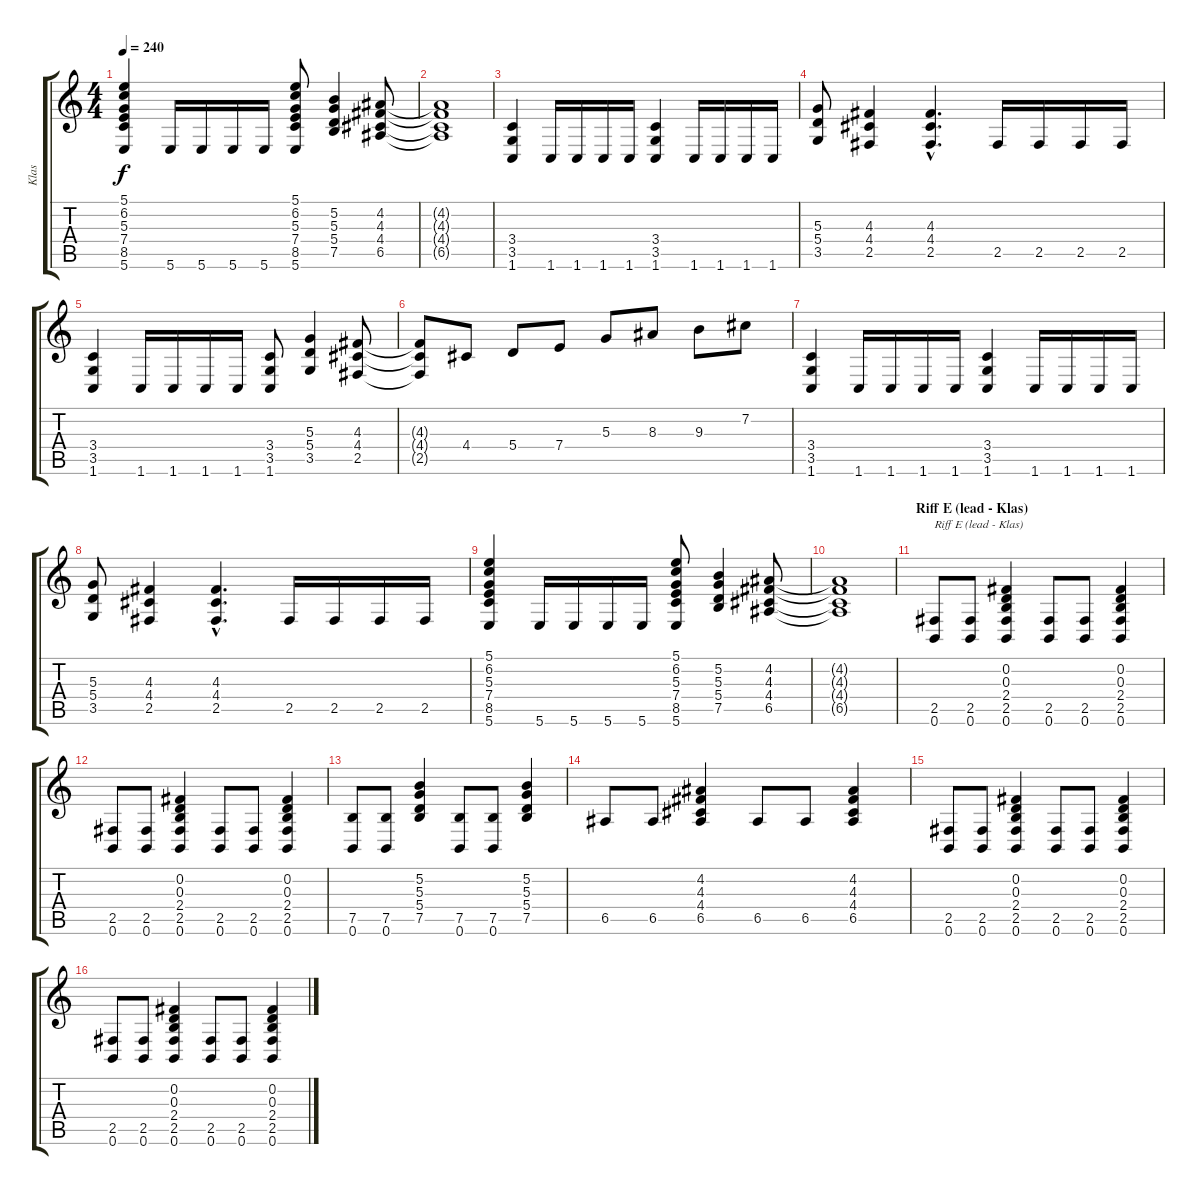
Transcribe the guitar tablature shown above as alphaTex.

\track ("Klas" "Klas") {instrument distortionguitar}
\staff {score tabs}
\tuning (B3 Gb3 D3 A2 E2 B1) {hide}
\ts (4 4)
\tempo 240
\clef g2
\ks c
(5.1 6.2 5.3 7.4 8.5 5.6).4{dy f} 5.6.16 5.6.16 5.6.16 5.6.16 (5.1 6.2 5.3 7.4 8.5 5.6).8 (5.2 5.3 5.4 7.5).4 (4.2 4.3 4.4 6.5).8 |
(4.2{t} 4.3{t} 4.4{t} 6.5{t}).1 |
(3.4 3.5 1.6).4 1.6.16 1.6.16 1.6.16 1.6.16 (3.4 3.5 1.6).4 1.6.16 1.6.16 1.6.16 1.6.16 |
(5.3 5.4 3.5).8 (4.3 4.4 2.5).4 (4.3{hac} 4.4{hac} 2.5{hac}).4{d} 2.5.16 2.5.16 2.5.16 2.5.16 |
(3.4 3.5 1.6).4 1.6.16 1.6.16 1.6.16 1.6.16 (3.4 3.5 1.6).8 (5.3 5.4 3.5).4 (4.3 4.4 2.5).8 |
(4.3{t} 4.4{t} 2.5{t}).8 4.4.8 5.4.8 7.4.8 5.3.8 8.3.8 9.3.8 7.2.8 |
(3.4 3.5 1.6).4 1.6.16 1.6.16 1.6.16 1.6.16 (3.4 3.5 1.6).4 1.6.16 1.6.16 1.6.16 1.6.16 |
(5.3 5.4 3.5).8 (4.3 4.4 2.5).4 (4.3{hac} 4.4{hac} 2.5{hac}).4{d} 2.5.16 2.5.16 2.5.16 2.5.16 |
(5.1 6.2 5.3 7.4 8.5 5.6).4 5.6.16 5.6.16 5.6.16 5.6.16 (5.1 6.2 5.3 7.4 8.5 5.6).8 (5.2 5.3 5.4 7.5).4 (4.2 4.3 4.4 6.5).8 |
(4.2{t} 4.3{t} 4.4{t} 6.5{t}).1 |
\section ("" "Riff E (lead - Klas)")
(2.5 0.6).8{txt "Riff E (lead - Klas)"} (2.5 0.6).8 (0.2 0.3 2.4 2.5 0.6).4 (2.5 0.6).8 (2.5 0.6).8 (0.2 0.3 2.4 2.5 0.6).4 |
(2.5 0.6).8 (2.5 0.6).8 (0.2 0.3 2.4 2.5 0.6).4 (2.5 0.6).8 (2.5 0.6).8 (0.2 0.3 2.4 2.5 0.6).4 |
(7.5 0.6).8 (7.5 0.6).8 (5.2 5.3 5.4 7.5).4 (7.5 0.6).8 (7.5 0.6).8 (5.2 5.3 5.4 7.5).4 |
6.5.8 6.5.8 (4.2 4.3 4.4 6.5).4 6.5.8 6.5.8 (4.2 4.3 4.4 6.5).4 |
(2.5 0.6).8 (2.5 0.6).8 (0.2 0.3 2.4 2.5 0.6).4 (2.5 0.6).8 (2.5 0.6).8 (0.2 0.3 2.4 2.5 0.6).4 |
(2.5 0.6).8 (2.5 0.6).8 (0.2 0.3 2.4 2.5 0.6).4 (2.5 0.6).8 (2.5 0.6).8 (0.2 0.3 2.4 2.5 0.6).4
